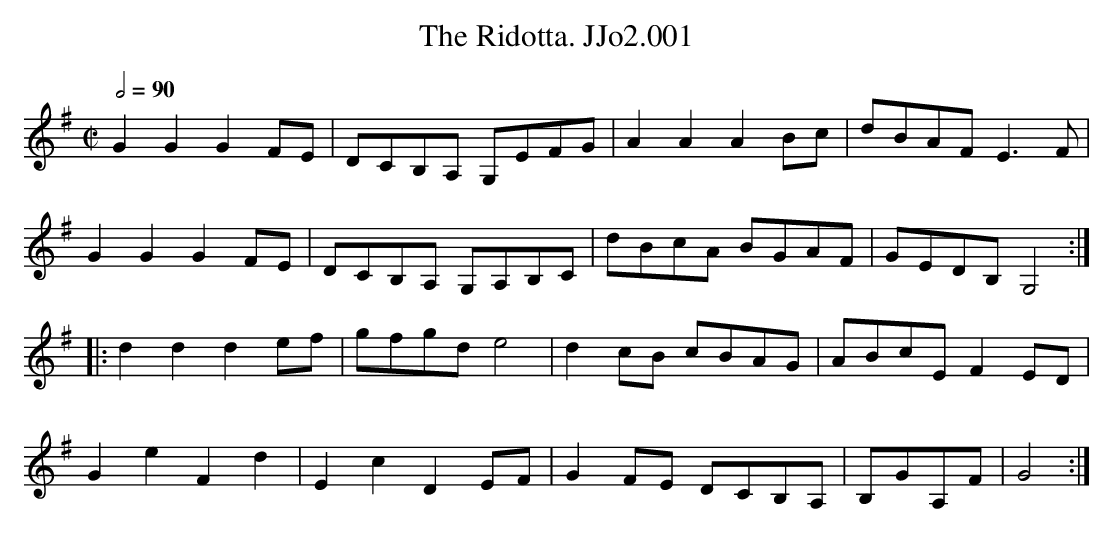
X:1
T:Ridotta. JJo2.001, The
Q:1/2=90
L:1/8
M:C|
K:G
G2G2G2 FE|DCB,A, G,EFG|A2A2A2 Bc|dBAF E3F|
G2G2G2 FE|DCB,A, G,A,B,C|dBcA BGAF|GEDB, G,4 :|
|:d2d2d2 ef|gfgd e4|d2cB cBAG|ABcE F2 ED|
G2e2 F2d2|E2c2D2 EF|G2 FE DCB,A,|B,GA,F|G4 :|
